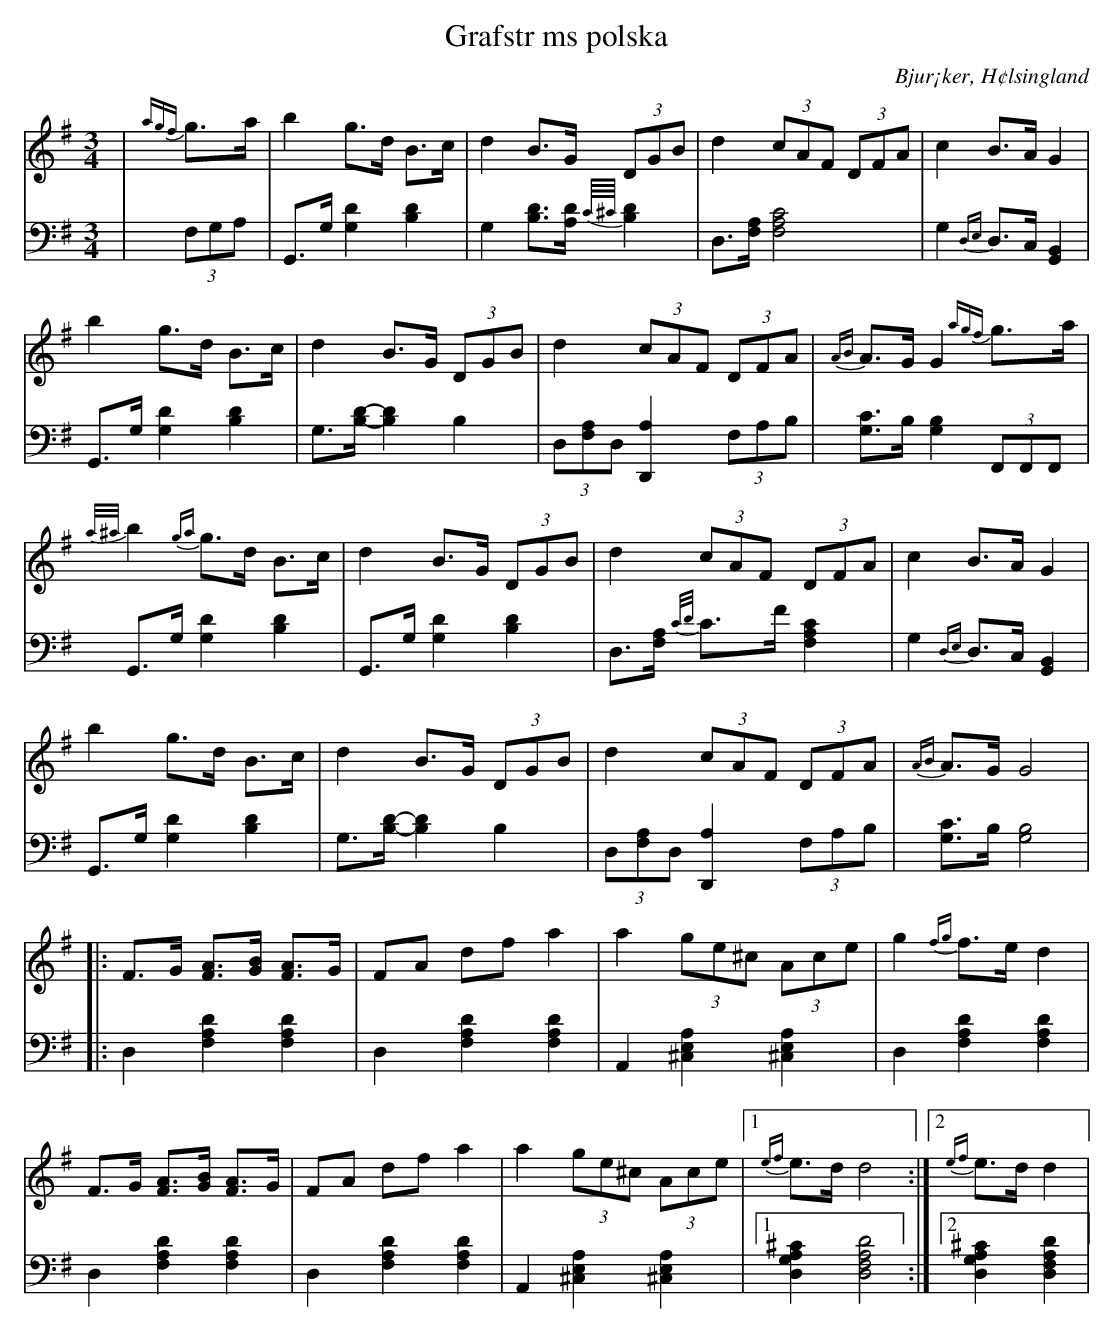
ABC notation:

X:1
T: Grafstr ms polska
O: Bjur¡ker, H¢lsingland
M: 3/4
L: 1/8
K: G
V:1
V:2
V: 1
|{agf}g>a|b2 g>d B>c|d2 B>G (3DGB|d2 (3cAF (3DFA|c2 B>A G2|
b2 g>d B>c|d2 B>G (3DGB|d2 (3cAF (3DFA|{AB}A>G G2 {agf}g>a|
{a/^a/}b2 {ga}g>d B>c|d2 B>G (3DGB|d2 (3cAF (3DFA|c2 B>A G2|
b2 g>d B>c|d2 B>G (3DGB|d2 (3cAF (3DFA|{AB}A>G G4|
|:F>G [FA]>[GB] [FA]>G |FA df a2 |a2 (3ge^c (3Ace |g2 {fg}f>e d2 |
F>G [FA]>[GB] [FA]>G |FA df a2 |a2 (3ge^c (3Ace |1 {ef}e>d d4:|2 {ef}e>d d2|
V:2 clef=bass
|(3F,G,A, | G,,>G, [G,2D2] [B,2D2]|G,2 [B,D]>[A,D] {C//^C//}[B,D]2|D,>[F,A,] [F,4A,4C4]| G,2 {D,E,}D,>C, [G,,2B,,2]|
 G,,>G, [G,2D2] [B,2D2]|G,>[B,D]-[B,2D2] B,2|(3D,[F,A,]D, [D,,2A,2] (3F,A,B,| [G,C]>B, [G,2B,2](3F,,F,,F,,|
G,,>G, [G,2D2] [B,2D2]|G,,>G, [G,2D2] [B,2D2]|D,>[F,A,] {C/D/}C>F [F,2A,2C2]| G,2 {D,E,}D,>C, [G,,2B,,2]|
 G,,>G, [G,2D2] [B,2D2]|G,>[B,D]-[B,2D2] B,2|(3D,[F,A,]D, [D,,2A,2] (3F,A,B,| [G,C]>B, [G,4B,4]|
|:D,2 [F,2A,2D2] [F,2A,2D2]|D,2 [F,2A,2D2] [F,2A,2D2]| A,,2 [^C,2E,2A,2] [^C,2E,2A,2]|D,2 [F,2A,2D2] [F,2A,2D2] |
D,2 [F,2A,2D2] [F,2A,2D2] | D,2 [F,2A,2D2] [F,2A,2D2] | A,,2 [^C,2E,2A,2] [^C,2E,2A,2]|1 [D,2G,2A,2^C2] [D,4F,4A,4D4]:|2 [D,2G,2A,2^C2] [D,2F,2A,2D2]|
